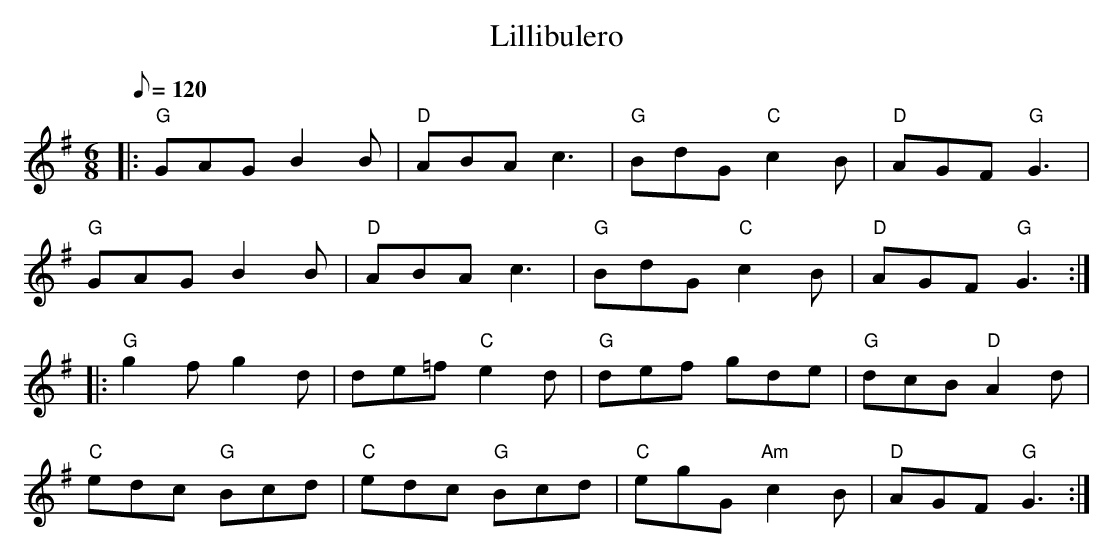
X:1
T:Lillibulero
M:6/8
Q:120
K:G
|: "G" GAG B2 B |"D" ABA c3  |"G" BdG "C"c2 B |"D" AGF"G"G3 |
"G" GAG B2 B |"D" ABA c3  |"G" BdG "C"c2 B |"D" AGF"G"G3 :|
|:"G"g2 f g2 d | de=f "C"e2 d |"G" def gde|"G"dcB"D"A2 d |
"C" edc "G" Bcd  |"C" edc "G" Bcd  |"C" egG "Am"c2 B |"D" AGF "G"G3 :|
